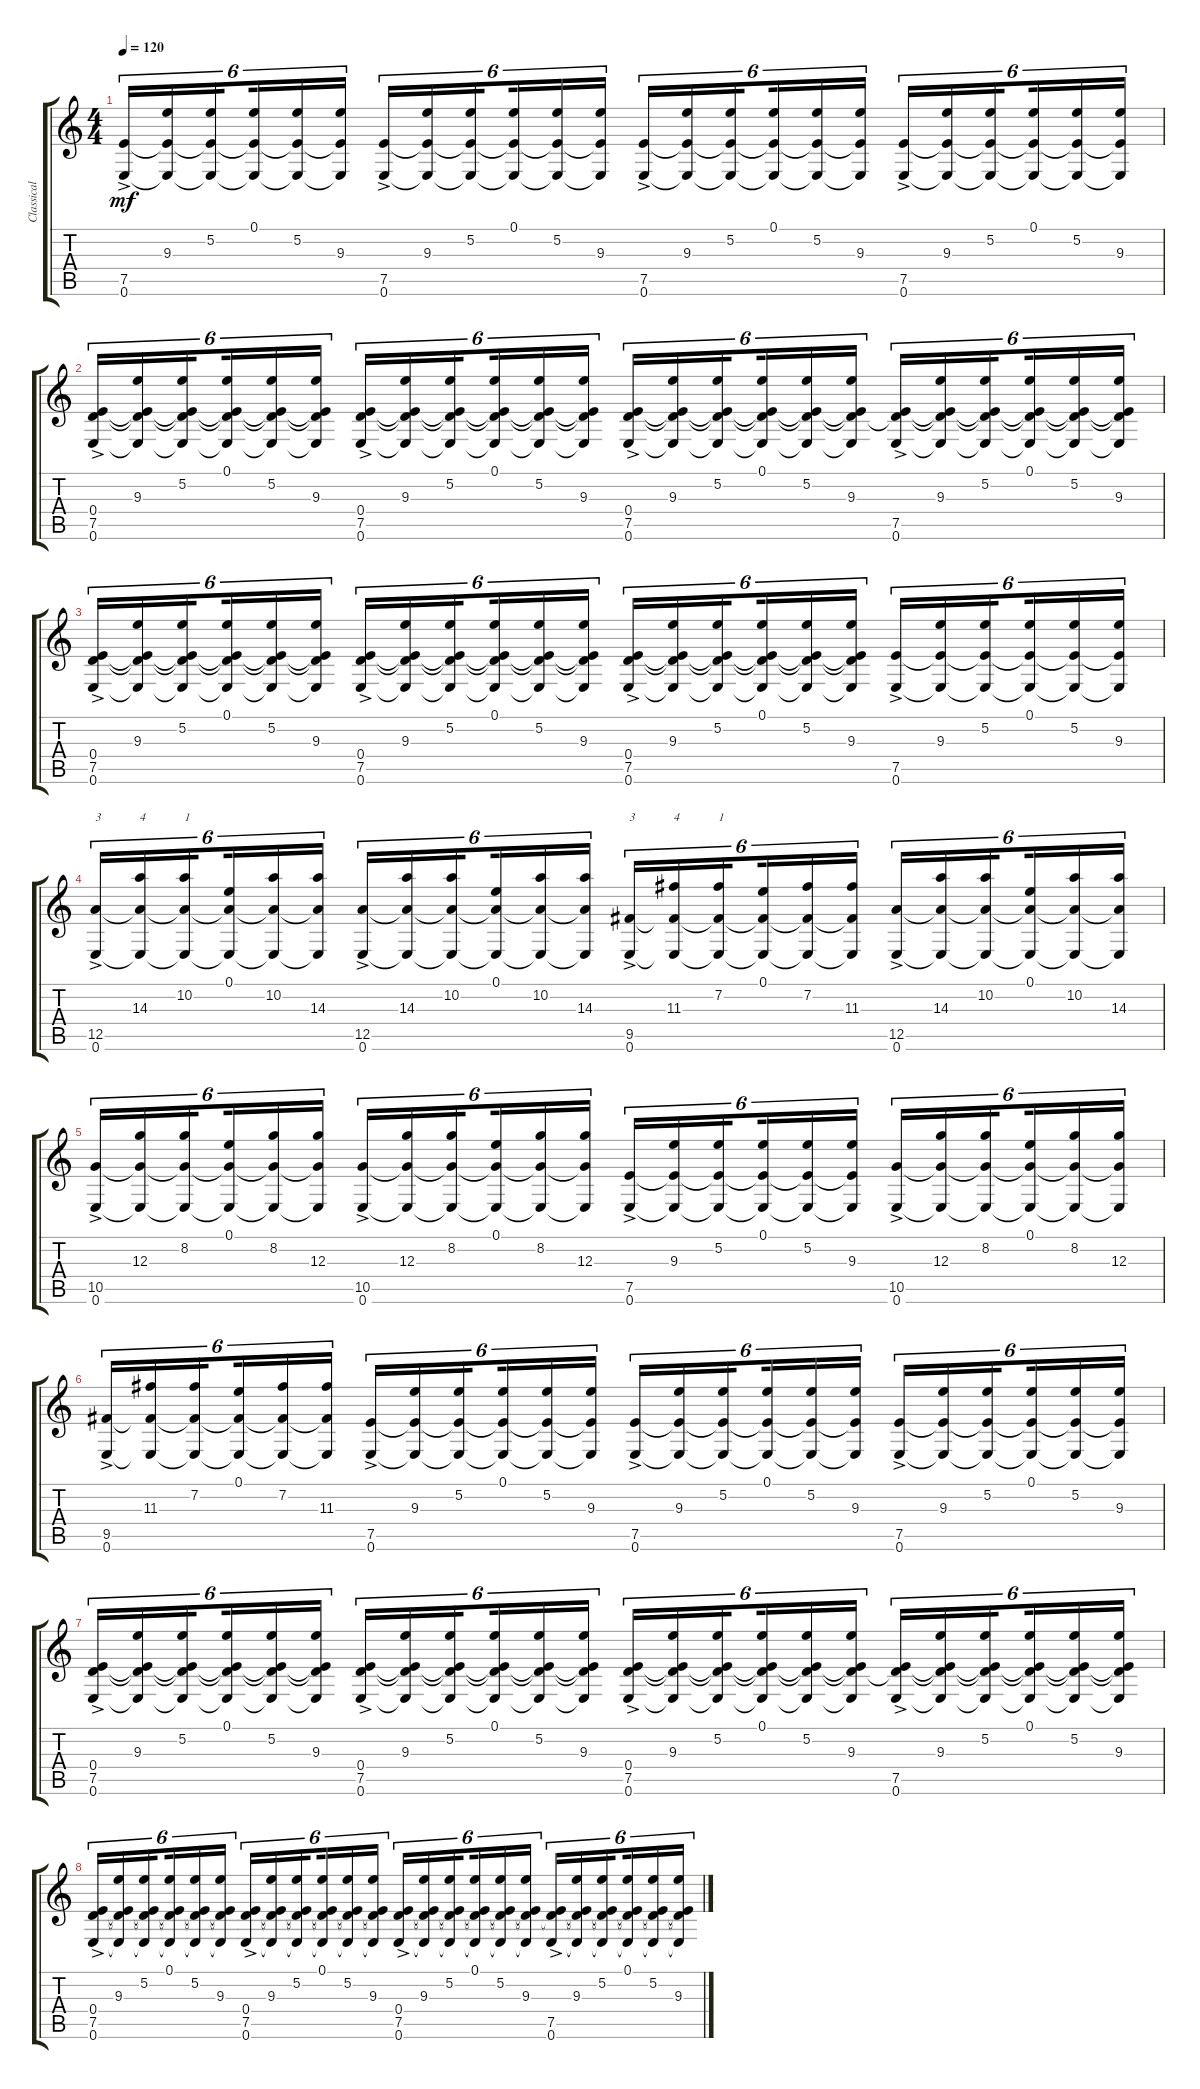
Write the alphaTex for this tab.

\track ("Classical guitar" "Classical ") {instrument acousticguitarnylon}
\staff {score tabs}
\tuning (E4 B3 G3 D3 A2 E2) {hide}
\ts (4 4)
\tempo 120
\clef g2
\ks c
(7.5{ac} 0.6{ac}).16{tu (6 4) dy mf} (9.3 7.5{t} 0.6{t}).16{tu (6 4)} (5.2 7.5{t} 0.6{t}).16{tu (6 4) beam splitsecondary} (0.1 7.5{t} 0.6{t}).16{tu (6 4)} (5.2 7.5{t} 0.6{t}).16{tu (6 4)} (9.3 7.5{t} 0.6{t}).16{tu (6 4)} (7.5{ac} 0.6{ac}).16{tu (6 4)} (9.3 7.5{t} 0.6{t}).16{tu (6 4)} (5.2 7.5{t} 0.6{t}).16{tu (6 4) beam splitsecondary} (0.1 7.5{t} 0.6{t}).16{tu (6 4)} (5.2 7.5{t} 0.6{t}).16{tu (6 4)} (9.3 7.5{t} 0.6{t}).16{tu (6 4)} (7.5{ac} 0.6{ac}).16{tu (6 4)} (9.3 7.5{t} 0.6{t}).16{tu (6 4)} (5.2 7.5{t} 0.6{t}).16{tu (6 4) beam splitsecondary} (0.1 7.5{t} 0.6{t}).16{tu (6 4)} (5.2 7.5{t} 0.6{t}).16{tu (6 4)} (9.3 7.5{t} 0.6{t}).16{tu (6 4)} (7.5{ac} 0.6{ac}).16{tu (6 4)} (9.3 7.5{t} 0.6{t}).16{tu (6 4)} (5.2 7.5{t} 0.6{t}).16{tu (6 4) beam splitsecondary} (0.1 7.5{t} 0.6{t}).16{tu (6 4)} (5.2 7.5{t} 0.6{t}).16{tu (6 4)} (9.3 7.5{t} 0.6{t}).16{tu (6 4)} |
(0.4{ac} 7.5{ac} 0.6{ac}).16{tu (6 4)} (9.3 0.4{t} 7.5{t} 0.6{t}).16{tu (6 4)} (5.2 0.4{t} 7.5{t} 0.6{t}).16{tu (6 4) beam splitsecondary} (0.1 0.4{t} 7.5{t} 0.6{t}).16{tu (6 4)} (5.2 0.4{t} 7.5{t} 0.6{t}).16{tu (6 4)} (9.3 0.4{t} 7.5{t} 0.6{t}).16{tu (6 4)} (0.4{ac} 7.5{ac} 0.6{ac}).16{tu (6 4)} (9.3 0.4{t} 7.5{t} 0.6{t}).16{tu (6 4)} (5.2 0.4{t} 7.5{t} 0.6{t}).16{tu (6 4) beam splitsecondary} (0.1 0.4{t} 7.5{t} 0.6{t}).16{tu (6 4)} (5.2 0.4{t} 7.5{t} 0.6{t}).16{tu (6 4)} (9.3 0.4{t} 7.5{t} 0.6{t}).16{tu (6 4)} (0.4{ac} 7.5{ac} 0.6{ac}).16{tu (6 4)} (9.3 0.4{t} 7.5{t} 0.6{t}).16{tu (6 4)} (5.2 0.4{t} 7.5{t} 0.6{t}).16{tu (6 4) beam splitsecondary} (0.1 0.4{t} 7.5{t} 0.6{t}).16{tu (6 4)} (5.2 0.4{t} 7.5{t} 0.6{t}).16{tu (6 4)} (9.3 0.4{t} 7.5{t} 0.6{t}).16{tu (6 4)} (0.4{ac t} 7.5{ac} 0.6{ac}).16{tu (6 4)} (9.3 0.4{t} 7.5{t} 0.6{t}).16{tu (6 4)} (5.2 0.4{t} 7.5{t} 0.6{t}).16{tu (6 4) beam splitsecondary} (0.1 0.4{t} 7.5{t} 0.6{t}).16{tu (6 4)} (5.2 0.4{t} 7.5{t} 0.6{t}).16{tu (6 4)} (9.3 0.4{t} 7.5{t} 0.6{t}).16{tu (6 4)} |
(0.4{ac} 7.5{ac} 0.6{ac}).16{tu (6 4)} (9.3 0.4{t} 7.5{t} 0.6{t}).16{tu (6 4)} (5.2 0.4{t} 7.5{t} 0.6{t}).16{tu (6 4) beam splitsecondary} (0.1 0.4{t} 7.5{t} 0.6{t}).16{tu (6 4)} (5.2 0.4{t} 7.5{t} 0.6{t}).16{tu (6 4)} (9.3 0.4{t} 7.5{t} 0.6{t}).16{tu (6 4)} (0.4{ac} 7.5{ac} 0.6{ac}).16{tu (6 4)} (9.3 0.4{t} 7.5{t} 0.6{t}).16{tu (6 4)} (5.2 0.4{t} 7.5{t} 0.6{t}).16{tu (6 4) beam splitsecondary} (0.1 0.4{t} 7.5{t} 0.6{t}).16{tu (6 4)} (5.2 0.4{t} 7.5{t} 0.6{t}).16{tu (6 4)} (9.3 0.4{t} 7.5{t} 0.6{t}).16{tu (6 4)} (0.4{ac} 7.5{ac} 0.6{ac}).16{tu (6 4)} (9.3 0.4{t} 7.5{t} 0.6{t}).16{tu (6 4)} (5.2 0.4{t} 7.5{t} 0.6{t}).16{tu (6 4) beam splitsecondary} (0.1 0.4{t} 7.5{t} 0.6{t}).16{tu (6 4)} (5.2 0.4{t} 7.5{t} 0.6{t}).16{tu (6 4)} (9.3 0.4{t} 7.5{t} 0.6{t}).16{tu (6 4)} (7.5{ac} 0.6{ac}).16{tu (6 4)} (9.3 7.5{t} 0.6{t}).16{tu (6 4)} (5.2 7.5{t} 0.6{t}).16{tu (6 4) beam splitsecondary} (0.1 7.5{t} 0.6{t}).16{tu (6 4)} (5.2 7.5{t} 0.6{t}).16{tu (6 4)} (9.3 7.5{t} 0.6{t}).16{tu (6 4)} |
(12.5{ac} 0.6{ac}).16{tu (6 4) txt "3"} (14.3 12.5{t} 0.6{t}).16{tu (6 4) txt "4"} (10.2 12.5{t} 0.6{t}).16{tu (6 4) txt "1" beam splitsecondary} (0.1 12.5{t} 0.6{t}).16{tu (6 4)} (10.2 12.5{t} 0.6{t}).16{tu (6 4)} (14.3 12.5{t} 0.6{t}).16{tu (6 4)} (12.5{ac} 0.6{ac}).16{tu (6 4)} (14.3 12.5{t} 0.6{t}).16{tu (6 4)} (10.2 12.5{t} 0.6{t}).16{tu (6 4) beam splitsecondary} (0.1 12.5{t} 0.6{t}).16{tu (6 4)} (10.2 12.5{t} 0.6{t}).16{tu (6 4)} (14.3 12.5{t} 0.6{t}).16{tu (6 4)} (9.5 0.6{ac}).16{tu (6 4) txt "3"} (11.3 9.5{t} 0.6{t}).16{tu (6 4) txt "4"} (7.2 9.5{t} 0.6{t}).16{tu (6 4) txt "1" beam splitsecondary} (0.1 9.5{t} 0.6{t}).16{tu (6 4)} (7.2 9.5{t} 0.6{t}).16{tu (6 4)} (11.3 9.5{t} 0.6{t}).16{tu (6 4)} (12.5{ac} 0.6{ac}).16{tu (6 4)} (14.3 12.5{t} 0.6{t}).16{tu (6 4)} (10.2 12.5{t} 0.6{t}).16{tu (6 4) beam splitsecondary} (0.1 12.5{t} 0.6{t}).16{tu (6 4)} (10.2 12.5{t} 0.6{t}).16{tu (6 4)} (14.3 12.5{t} 0.6{t}).16{tu (6 4)} |
(10.5{ac} 0.6{ac}).16{tu (6 4)} (12.3 10.5{t} 0.6{t}).16{tu (6 4)} (8.2 10.5{t} 0.6{t}).16{tu (6 4) beam splitsecondary} (0.1 10.5{t} 0.6{t}).16{tu (6 4)} (8.2 10.5{t} 0.6{t}).16{tu (6 4)} (12.3 10.5{t} 0.6{t}).16{tu (6 4)} (10.5{ac} 0.6{ac}).16{tu (6 4)} (12.3 10.5{t} 0.6{t}).16{tu (6 4)} (8.2 10.5{t} 0.6{t}).16{tu (6 4) beam splitsecondary} (0.1 10.5{t} 0.6{t}).16{tu (6 4)} (8.2 10.5{t} 0.6{t}).16{tu (6 4)} (12.3 10.5{t} 0.6{t}).16{tu (6 4)} (7.5{ac} 0.6{ac}).16{tu (6 4)} (9.3 7.5{t} 0.6{t}).16{tu (6 4)} (5.2 7.5{t} 0.6{t}).16{tu (6 4) beam splitsecondary} (0.1 7.5{t} 0.6{t}).16{tu (6 4)} (5.2 7.5{t} 0.6{t}).16{tu (6 4)} (9.3 7.5{t} 0.6{t}).16{tu (6 4)} (10.5{ac} 0.6{ac}).16{tu (6 4)} (12.3 10.5{t} 0.6{t}).16{tu (6 4)} (8.2 10.5{t} 0.6{t}).16{tu (6 4) beam splitsecondary} (0.1 10.5{t} 0.6{t}).16{tu (6 4)} (8.2 10.5{t} 0.6{t}).16{tu (6 4)} (12.3 10.5{t} 0.6{t}).16{tu (6 4)} |
(9.5{ac} 0.6{ac}).16{tu (6 4)} (11.3 9.5{t} 0.6{t}).16{tu (6 4)} (7.2 9.5{t} 0.6{t}).16{tu (6 4) beam splitsecondary} (0.1 9.5{t} 0.6{t}).16{tu (6 4)} (7.2 9.5{t} 0.6{t}).16{tu (6 4)} (11.3 9.5{t} 0.6{t}).16{tu (6 4)} (7.5{ac} 0.6{ac}).16{tu (6 4)} (9.3 7.5{t} 0.6{t}).16{tu (6 4)} (5.2 7.5{t} 0.6{t}).16{tu (6 4) beam splitsecondary} (0.1 7.5{t} 0.6{t}).16{tu (6 4)} (5.2 7.5{t} 0.6{t}).16{tu (6 4)} (9.3 7.5{t} 0.6{t}).16{tu (6 4)} (7.5{ac} 0.6{ac}).16{tu (6 4)} (9.3 7.5{t} 0.6{t}).16{tu (6 4)} (5.2 7.5{t} 0.6{t}).16{tu (6 4) beam splitsecondary} (0.1 7.5{t} 0.6{t}).16{tu (6 4)} (5.2 7.5{t} 0.6{t}).16{tu (6 4)} (9.3 7.5{t} 0.6{t}).16{tu (6 4)} (7.5{ac} 0.6{ac}).16{tu (6 4)} (9.3 7.5{t} 0.6{t}).16{tu (6 4)} (5.2 7.5{t} 0.6{t}).16{tu (6 4) beam splitsecondary} (0.1 7.5{t} 0.6{t}).16{tu (6 4)} (5.2 7.5{t} 0.6{t}).16{tu (6 4)} (9.3 7.5{t} 0.6{t}).16{tu (6 4)} |
(0.4{ac} 7.5{ac} 0.6{ac}).16{tu (6 4)} (9.3 0.4{t} 7.5{t} 0.6{t}).16{tu (6 4)} (5.2 0.4{t} 7.5{t} 0.6{t}).16{tu (6 4) beam splitsecondary} (0.1 0.4{t} 7.5{t} 0.6{t}).16{tu (6 4)} (5.2 0.4{t} 7.5{t} 0.6{t}).16{tu (6 4)} (9.3 0.4{t} 7.5{t} 0.6{t}).16{tu (6 4)} (0.4{ac} 7.5{ac} 0.6{ac}).16{tu (6 4)} (9.3 0.4{t} 7.5{t} 0.6{t}).16{tu (6 4)} (5.2 0.4{t} 7.5{t} 0.6{t}).16{tu (6 4) beam splitsecondary} (0.1 0.4{t} 7.5{t} 0.6{t}).16{tu (6 4)} (5.2 0.4{t} 7.5{t} 0.6{t}).16{tu (6 4)} (9.3 0.4{t} 7.5{t} 0.6{t}).16{tu (6 4)} (0.4{ac} 7.5{ac} 0.6{ac}).16{tu (6 4)} (9.3 0.4{t} 7.5{t} 0.6{t}).16{tu (6 4)} (5.2 0.4{t} 7.5{t} 0.6{t}).16{tu (6 4) beam splitsecondary} (0.1 0.4{t} 7.5{t} 0.6{t}).16{tu (6 4)} (5.2 0.4{t} 7.5{t} 0.6{t}).16{tu (6 4)} (9.3 0.4{t} 7.5{t} 0.6{t}).16{tu (6 4)} (0.4{ac t} 7.5{ac} 0.6{ac}).16{tu (6 4)} (9.3 0.4{t} 7.5{t} 0.6{t}).16{tu (6 4)} (5.2 0.4{t} 7.5{t} 0.6{t}).16{tu (6 4) beam splitsecondary} (0.1 0.4{t} 7.5{t} 0.6{t}).16{tu (6 4)} (5.2 0.4{t} 7.5{t} 0.6{t}).16{tu (6 4)} (9.3 0.4{t} 7.5{t} 0.6{t}).16{tu (6 4)} |
(0.4{ac} 7.5{ac} 0.6{ac}).16{tu (6 4)} (9.3 0.4{t} 7.5{t} 0.6{t}).16{tu (6 4)} (5.2 0.4{t} 7.5{t} 0.6{t}).16{tu (6 4) beam splitsecondary} (0.1 0.4{t} 7.5{t} 0.6{t}).16{tu (6 4)} (5.2 0.4{t} 7.5{t} 0.6{t}).16{tu (6 4)} (9.3 0.4{t} 7.5{t} 0.6{t}).16{tu (6 4)} (0.4{ac} 7.5{ac} 0.6{ac}).16{tu (6 4)} (9.3 0.4{t} 7.5{t} 0.6{t}).16{tu (6 4)} (5.2 0.4{t} 7.5{t} 0.6{t}).16{tu (6 4) beam splitsecondary} (0.1 0.4{t} 7.5{t} 0.6{t}).16{tu (6 4)} (5.2 0.4{t} 7.5{t} 0.6{t}).16{tu (6 4)} (9.3 0.4{t} 7.5{t} 0.6{t}).16{tu (6 4)} (0.4{ac} 7.5{ac} 0.6{ac}).16{tu (6 4)} (9.3 0.4{t} 7.5{t} 0.6{t}).16{tu (6 4)} (5.2 0.4{t} 7.5{t} 0.6{t}).16{tu (6 4) beam splitsecondary} (0.1 0.4{t} 7.5{t} 0.6{t}).16{tu (6 4)} (5.2 0.4{t} 7.5{t} 0.6{t}).16{tu (6 4)} (9.3 0.4{t} 7.5{t} 0.6{t}).16{tu (6 4)} (0.4{ac t} 7.5{ac} 0.6{ac}).16{tu (6 4)} (9.3 0.4{t} 7.5{t} 0.6{t}).16{tu (6 4)} (5.2 0.4{t} 7.5{t} 0.6{t}).16{tu (6 4) beam splitsecondary} (0.1 0.4{t} 7.5{t} 0.6{t}).16{tu (6 4)} (5.2 0.4{t} 7.5{t} 0.6{t}).16{tu (6 4)} (9.3 0.4{t} 7.5{t} 0.6{t}).16{tu (6 4)}
